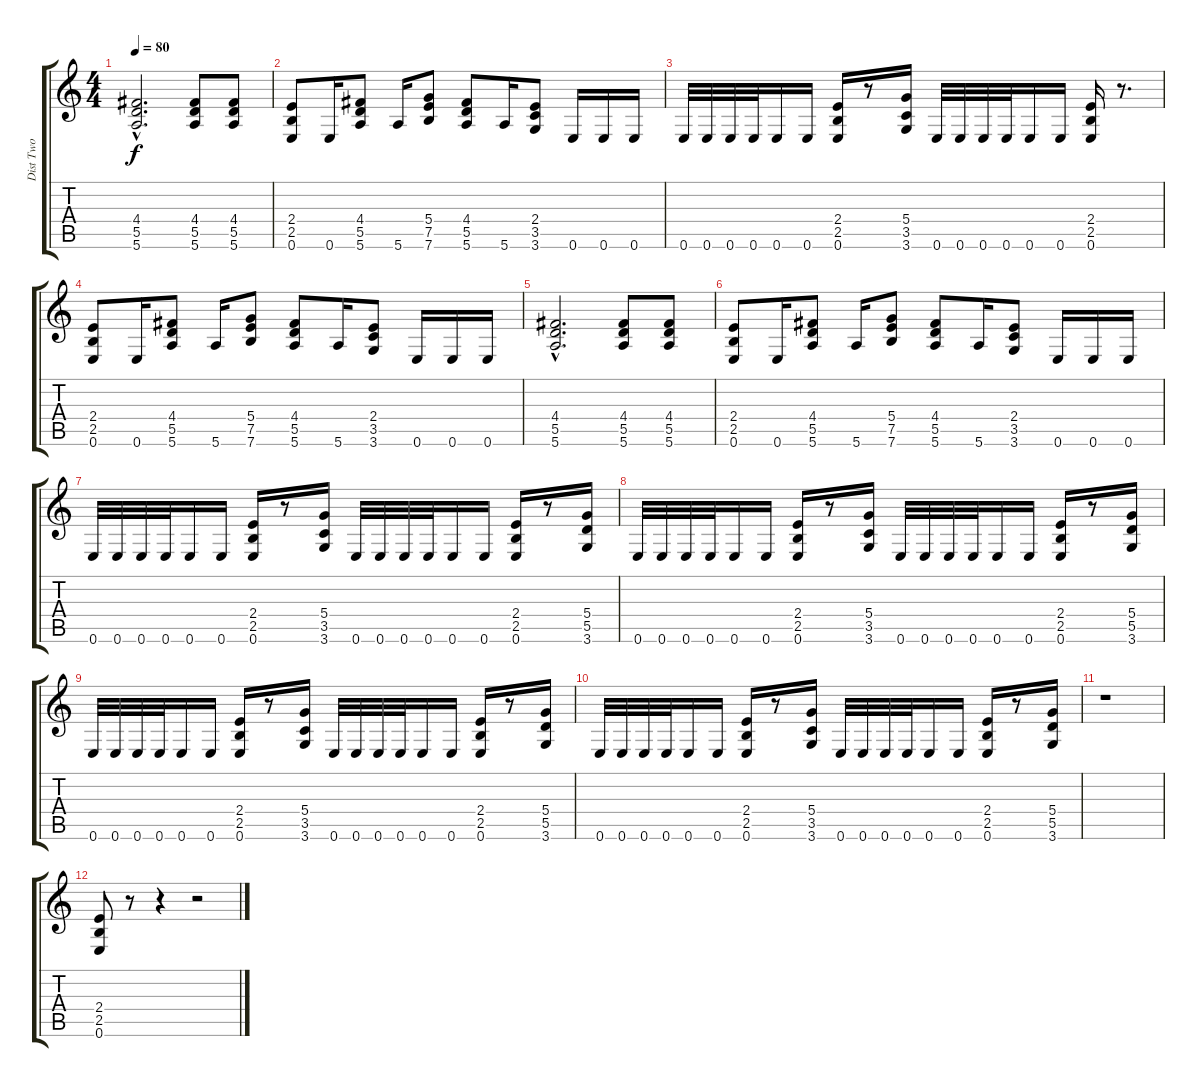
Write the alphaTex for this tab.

\track ("Dist Two" "Dist Two") {instrument overdrivenguitar}
\staff {score tabs}
\tuning (E4 B3 G3 D3 A2 E2) {hide}
\ts (4 4)
\tempo 80
\clef g2
\ks c
(4.4{hac} 5.5{hac} 5.6{hac}).2{d dy f} (4.4 5.5 5.6).8 (4.4 5.5 5.6).8 |
(2.4 2.5 0.6).8 0.6.16 (4.4 5.5 5.6).8 5.6.16 (5.4 7.5 7.6).8 (4.4 5.5 5.6).8 5.6.16 (2.4 3.5 3.6).8 0.6.16 0.6.16 0.6.16 |
0.6.32 0.6.32 0.6.32 0.6.32 0.6.16 0.6.16 (2.4 2.5 0.6).16 r.8 (5.4 3.5 3.6).16 0.6.32 0.6.32 0.6.32 0.6.32 0.6.16 0.6.16 (2.4 2.5 0.6).16 r.8{d} |
(2.4 2.5 0.6).8 0.6.16 (4.4 5.5 5.6).8 5.6.16 (5.4 7.5 7.6).8 (4.4 5.5 5.6).8 5.6.16 (2.4 3.5 3.6).8 0.6.16 0.6.16 0.6.16 |
(4.4{hac} 5.5{hac} 5.6{hac}).2{d} (4.4 5.5 5.6).8 (4.4 5.5 5.6).8 |
(2.4 2.5 0.6).8 0.6.16 (4.4 5.5 5.6).8 5.6.16 (5.4 7.5 7.6).8 (4.4 5.5 5.6).8 5.6.16 (2.4 3.5 3.6).8 0.6.16 0.6.16 0.6.16 |
0.6.32 0.6.32 0.6.32 0.6.32 0.6.16 0.6.16 (2.4 2.5 0.6).16 r.8 (5.4 3.5 3.6).16 0.6.32 0.6.32 0.6.32 0.6.32 0.6.16 0.6.16 (2.4 2.5 0.6).16 r.8 (5.4 5.5 3.6).16 |
0.6.32 0.6.32 0.6.32 0.6.32 0.6.16 0.6.16 (2.4 2.5 0.6).16 r.8 (5.4 3.5 3.6).16 0.6.32 0.6.32 0.6.32 0.6.32 0.6.16 0.6.16 (2.4 2.5 0.6).16 r.8 (5.4 5.5 3.6).16 |
0.6.32{volume 8} 0.6.32 0.6.32 0.6.32 0.6.16 0.6.16 (2.4 2.5 0.6).16 r.8 (5.4 3.5 3.6).16 0.6.32 0.6.32 0.6.32 0.6.32 0.6.16 0.6.16 (2.4 2.5 0.6).16 r.8 (5.4 5.5 3.6).16 |
0.6.32{volume 5} 0.6.32 0.6.32 0.6.32 0.6.16 0.6.16 (2.4 2.5 0.6).16 r.8 (5.4 3.5 3.6).16 0.6.32 0.6.32 0.6.32 0.6.32 0.6.16 0.6.16 (2.4 2.5 0.6).16 r.8 (5.4 5.5 3.6).16 |
r.1 |
(2.4 2.5 0.6).8{volume 12} r.8 r.4 r.2
